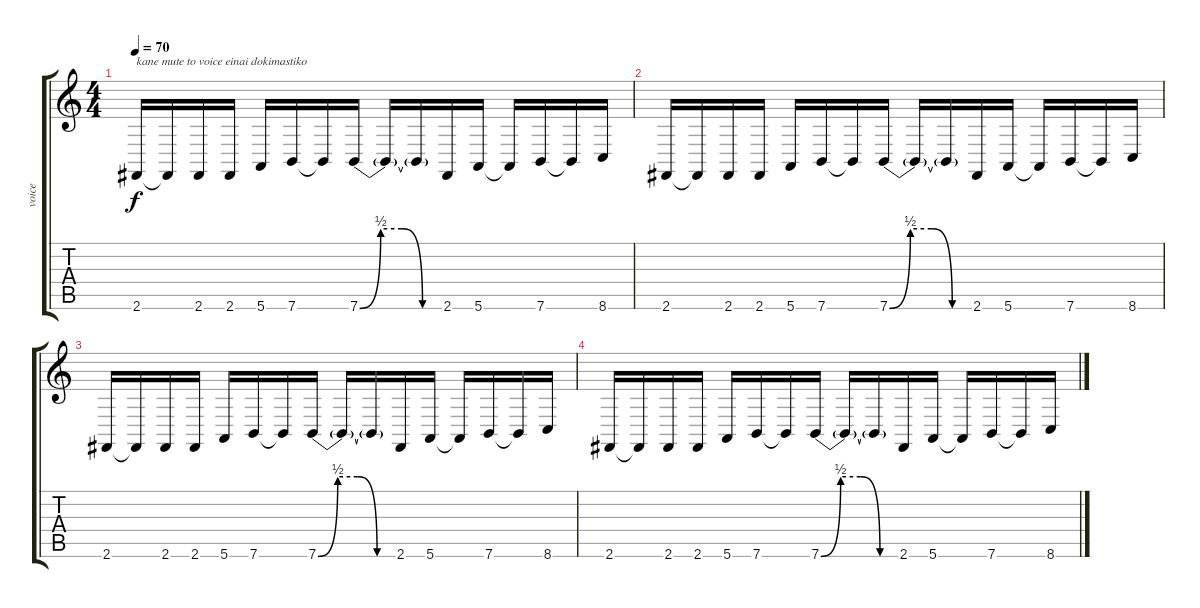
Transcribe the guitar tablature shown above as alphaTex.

\track ("voice" "voice") {instrument altosax}
\staff {score tabs}
\tuning (E4 B3 G3 D3 A2 E2) {hide}
\ts (4 4)
\tempo 70
\clef g2
\ks c
2.6.16{txt "kane mute to voice einai dokimastiko" dy f instrument altosax} 2.6{t}.16 2.6.16 2.6.16 5.6.16 7.6.16 7.6{t}.16 7.6{be (custom 0 0 15 2 30 2 45 0 60 0)}.16 7.6{t}.16 7.6{t}.16 2.6.16 5.6.16 5.6{t}.16 7.6.16 7.6{t}.16 8.6.16 |
2.6.16 2.6{t}.16 2.6.16 2.6.16 5.6.16 7.6.16 7.6{t}.16 7.6{be (custom 0 0 15 2 30 2 45 0 60 0)}.16 7.6{t}.16 7.6{t}.16 2.6.16 5.6.16 5.6{t}.16 7.6.16 7.6{t}.16 8.6.16 |
2.6.16 2.6{t}.16 2.6.16 2.6.16 5.6.16 7.6.16 7.6{t}.16 7.6{be (custom 0 0 15 2 30 2 45 0 60 0)}.16 7.6{t}.16 7.6{t}.16 2.6.16 5.6.16 5.6{t}.16 7.6.16 7.6{t}.16 8.6.16 |
2.6.16 2.6{t}.16 2.6.16 2.6.16 5.6.16 7.6.16 7.6{t}.16 7.6{be (custom 0 0 15 2 30 2 45 0 60 0)}.16 7.6{t}.16 7.6{t}.16 2.6.16 5.6.16 5.6{t}.16 7.6.16 7.6{t}.16 8.6.16
